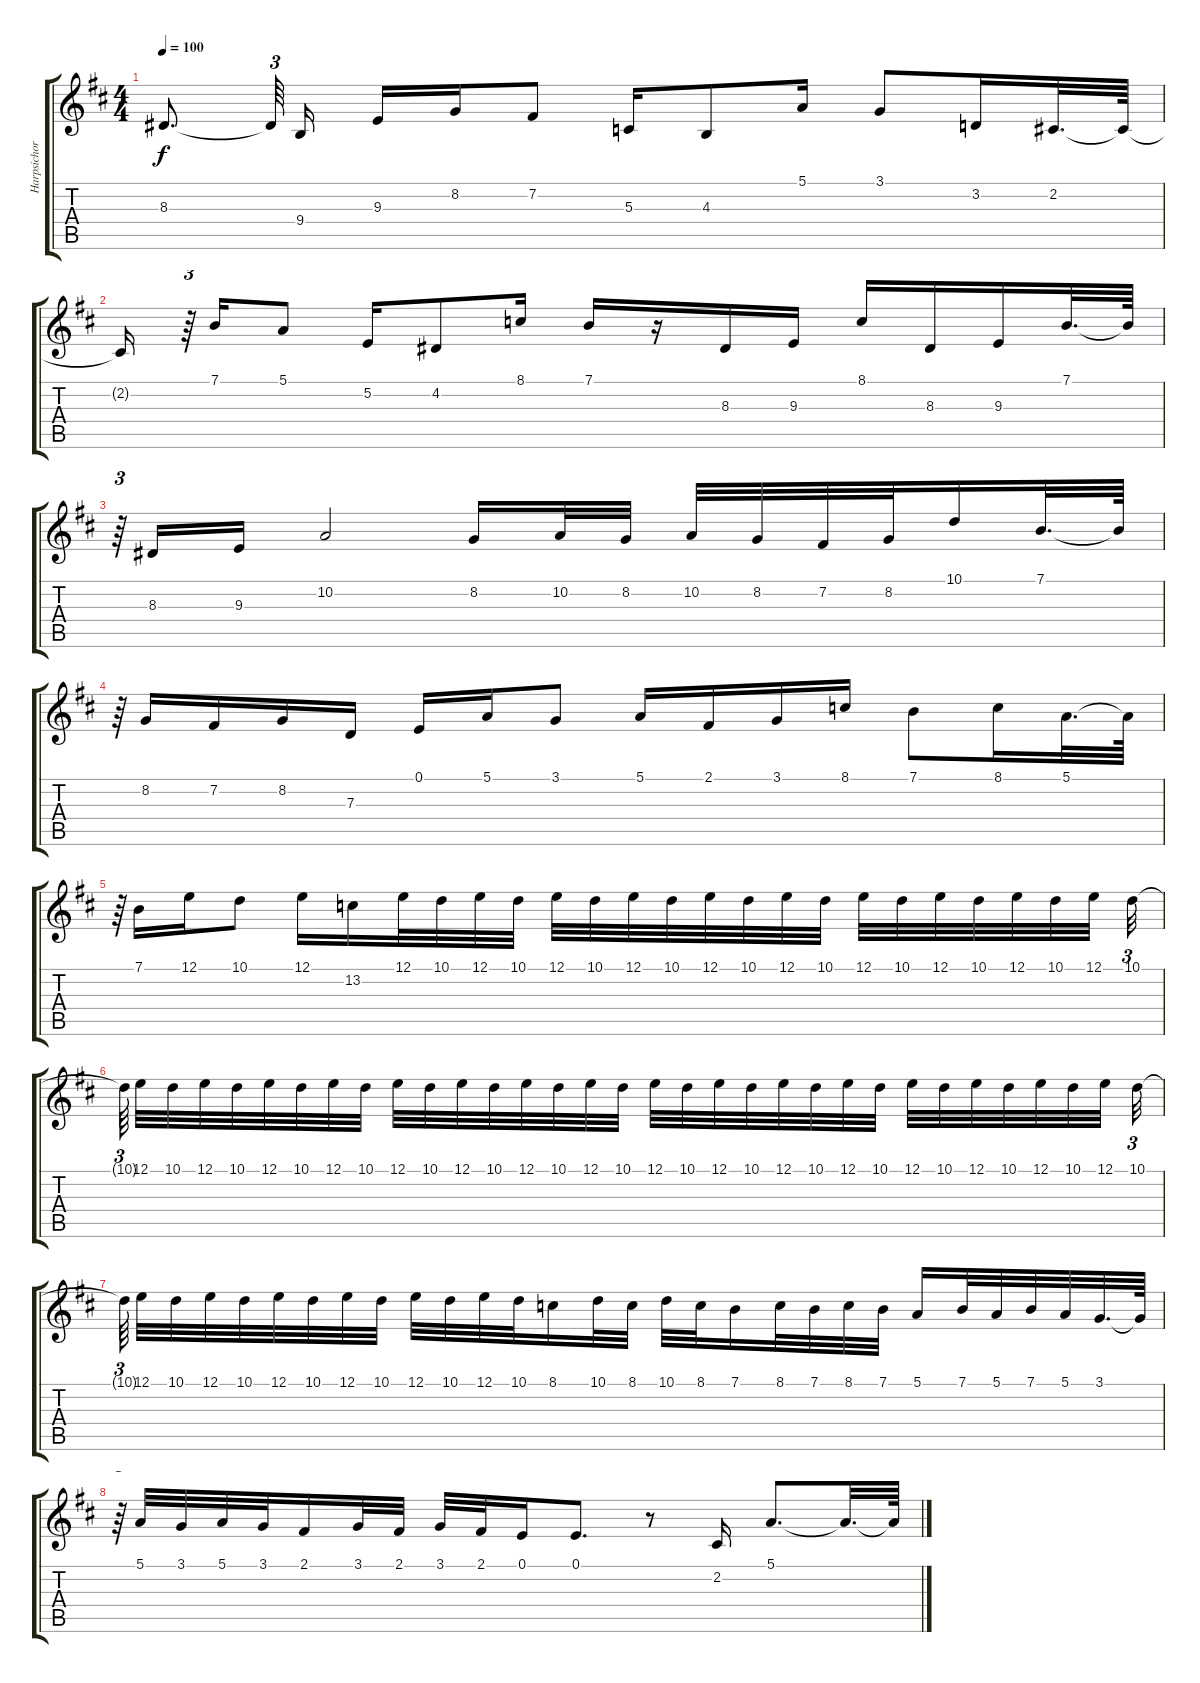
\track ("Harpsichord RH" "Harpsichor") {instrument harpsichord}
\staff {score tabs}
\tuning (E4 B3 G3 D3 A2 E2) {hide}
\ts (4 4)
\tempo 100
\clef g2
\ks bminor
8.3{t}.8{d dy f} 8.3{t}.64{tu (3 2)} 9.4.16 9.3.16 8.2.16 7.2.8 5.3.16 4.3.8 5.1.16 3.1.8 3.2.16 2.2.32{d} 2.2{t}.64 |
2.2{t}.16 r.64{tu (3 2)} 7.1.16 5.1.8 5.2.16 4.2.8 8.1.16 7.1.16 r.16 8.3.16 9.3.16 8.1.16 8.3.16 9.3.16 7.1.32{d} 7.1{t}.64 |
r.64{tu (3 2)} 8.3.16 9.3.16 10.2.2 8.2.16 10.2.32 8.2.32 10.2.32 8.2.32 7.2.32 8.2.32 10.1.16 7.1.32{d} 7.1{t}.64 |
r.64{tu (3 2)} 8.2.16 7.2.16 8.2.16 7.3.16 0.1.16 5.1.16 3.1.8 5.1.16 2.1.16 3.1.16 8.1.16 7.1.8 8.1.16 5.1.32{d} 5.1{t}.64 |
r.64{tu (3 2)} 7.1.16 12.1.16 10.1.8 12.1.16 13.2.16 12.1.32 10.1.32 12.1.32 10.1.32 12.1.32 10.1.32 12.1.32 10.1.32 12.1.32 10.1.32 12.1.32 10.1.32 12.1.32 10.1.32 12.1.32 10.1.32 12.1.32 10.1.32 12.1.32 10.1.32{tu (3 2)} |
10.1{t}.64{tu (3 2)} 12.1.32 10.1.32 12.1.32 10.1.32 12.1.32 10.1.32 12.1.32 10.1.32 12.1.32 10.1.32 12.1.32 10.1.32 12.1.32 10.1.32 12.1.32 10.1.32 12.1.32 10.1.32 12.1.32 10.1.32 12.1.32 10.1.32 12.1.32 10.1.32 12.1.32 10.1.32 12.1.32 10.1.32 12.1.32 10.1.32 12.1.32 10.1.32{tu (3 2)} |
10.1{t}.64{tu (3 2)} 12.1.32 10.1.32 12.1.32 10.1.32 12.1.32 10.1.32 12.1.32 10.1.32 12.1.32 10.1.32 12.1.32 10.1.32 8.1.16 10.1.32 8.1.32 10.1.32 8.1.32 7.1.16 8.1.32 7.1.32 8.1.32 7.1.32 5.1.16 7.1.32 5.1.32 7.1.32 5.1.32 3.1.32{d} 3.1{t}.64 |
r.64{tu (3 2)} 5.1.32 3.1.32 5.1.32 3.1.32 2.1.16 3.1.32 2.1.32 3.1.32 2.1.32 0.1.16 0.1.8{d} r.8 2.2.16 5.1.8{d} 5.1{t}.32{d} 5.1{t}.64
